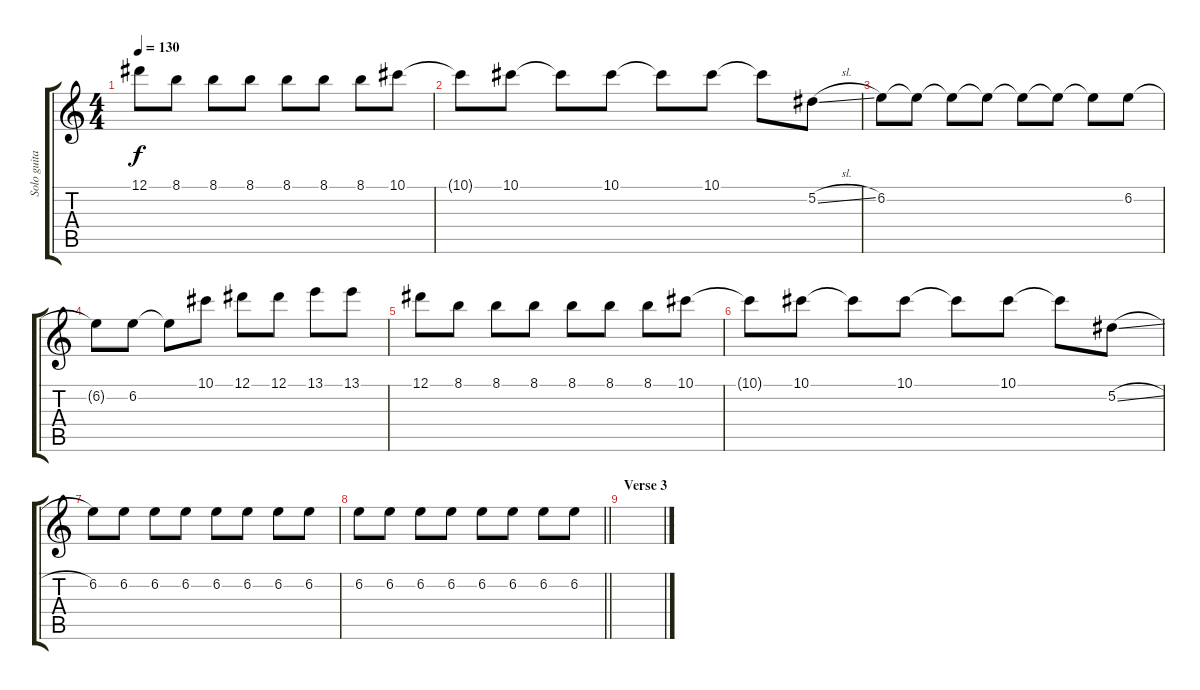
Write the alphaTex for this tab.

\track ("Solo guitar" "Solo guita") {instrument distortionguitar}
\staff {score tabs}
\tuning (Eb4 Bb3 Gb3 Db3 Ab2 Db2) {hide}
\ts (4 4)
\tempo 130
\clef g2
\ks c
12.1.8{dy f} 8.1.8 8.1.8 8.1.8 8.1.8 8.1.8 8.1.8 10.1.8 |
10.1{t}.8 10.1.8 10.1{t}.8 10.1.8 10.1{t}.8 10.1.8 10.1{t}.8 5.2{sl}.8 |
6.2.8 6.2{t}.8 6.2{t}.8 6.2{t}.8 6.2{t}.8 6.2{t}.8 6.2{t}.8 6.2.8 |
6.2{t}.8 6.2.8 6.2{t}.8 10.1.8 12.1.8 12.1.8 13.1.8 13.1.8 |
12.1.8 8.1.8 8.1.8 8.1.8 8.1.8 8.1.8 8.1.8 10.1.8 |
10.1{t}.8 10.1.8 10.1{t}.8 10.1.8 10.1{t}.8 10.1.8 10.1{t}.8 5.2{sl}.8 |
6.2.8{volume 0} 6.2.8 6.2.8 6.2.8 6.2.8 6.2.8 6.2.8 6.2.8 |
\barLineRight lightlight
6.2.8 6.2.8 6.2.8 6.2.8 6.2.8 6.2.8 6.2.8 6.2.8 |
\section ("" "Verse 3")
